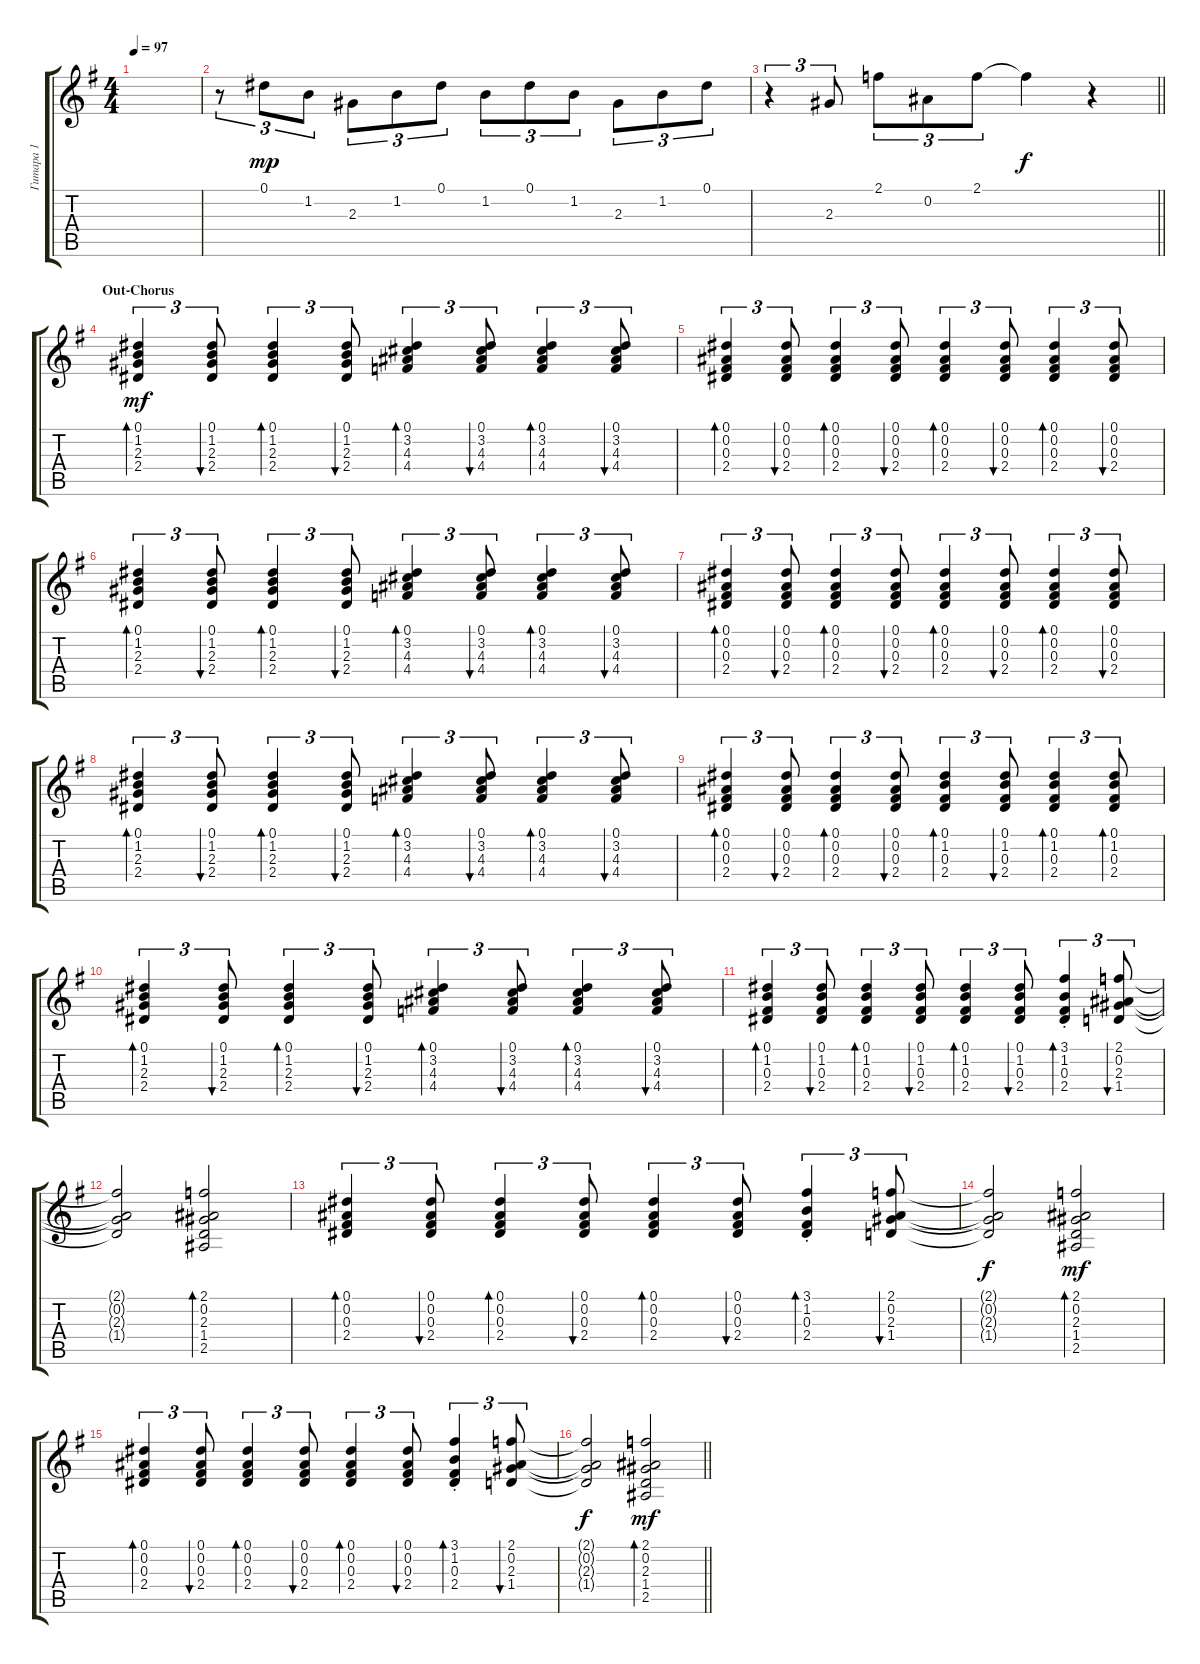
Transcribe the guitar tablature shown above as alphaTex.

\track ("Гитара 1" "Гитара 1") {instrument acousticguitarsteel}
\staff {score tabs}
\tuning (Eb4 Bb3 Gb3 Db3 Ab2 Eb2) {hide}
\ts (4 4)
\tempo 97
\clef g2
\ks eminor
|
r.8{tu (3 2)} 0.1.8{tu (3 2) dy mp} 1.2.8{tu (3 2)} 2.3.8{tu (3 2)} 1.2.8{tu (3 2)} 0.1.8{tu (3 2)} 1.2.8{tu (3 2)} 0.1.8{tu (3 2)} 1.2.8{tu (3 2)} 2.3.8{tu (3 2)} 1.2.8{tu (3 2)} 0.1.8{tu (3 2)} |
\barLineRight lightlight
r.4{tu (3 2)} 2.3.8{tu (3 2)} 2.1.8{tu (3 2)} 0.2.8{tu (3 2)} 2.1.8{tu (3 2)} 2.1{t}.4{dy f} r.4 |
\section ("" "Out-Chorus")
(0.1 1.2 2.3 2.4).4{tu (3 2) bd 60 dy mf} (0.1 1.2 2.3 2.4).8{tu (3 2) bu 60} (0.1 1.2 2.3 2.4).4{tu (3 2) bd 60} (0.1 1.2 2.3 2.4).8{tu (3 2) bu 60} (0.1 3.2 4.3 4.4).4{tu (3 2) bd 60} (0.1 3.2 4.3 4.4).8{tu (3 2) bu 60} (0.1 3.2 4.3 4.4).4{tu (3 2) bd 60} (0.1 3.2 4.3 4.4).8{tu (3 2) bu 60} |
(0.1 0.2 0.3 2.4).4{tu (3 2) bd 120} (0.1 0.2 0.3 2.4).8{tu (3 2) bu 60} (0.1 0.2 0.3 2.4).4{tu (3 2) bd 60} (0.1 0.2 0.3 2.4).8{tu (3 2) bu 60} (0.1 0.2 0.3 2.4).4{tu (3 2) bd 120} (0.1 0.2 0.3 2.4).8{tu (3 2) bu 60} (0.1 0.2 0.3 2.4).4{tu (3 2) bd 60} (0.1 0.2 0.3 2.4).8{tu (3 2) bu 60} |
(0.1 1.2 2.3 2.4).4{tu (3 2) bd 60} (0.1 1.2 2.3 2.4).8{tu (3 2) bu 60} (0.1 1.2 2.3 2.4).4{tu (3 2) bd 60} (0.1 1.2 2.3 2.4).8{tu (3 2) bu 60} (0.1 3.2 4.3 4.4).4{tu (3 2) bd 60} (0.1 3.2 4.3 4.4).8{tu (3 2) bu 60} (0.1 3.2 4.3 4.4).4{tu (3 2) bd 60} (0.1 3.2 4.3 4.4).8{tu (3 2) bu 60} |
(0.1 0.2 0.3 2.4).4{tu (3 2) bd 120} (0.1 0.2 0.3 2.4).8{tu (3 2) bu 60} (0.1 0.2 0.3 2.4).4{tu (3 2) bd 60} (0.1 0.2 0.3 2.4).8{tu (3 2) bu 60} (0.1 0.2 0.3 2.4).4{tu (3 2) bd 120} (0.1 0.2 0.3 2.4).8{tu (3 2) bu 60} (0.1 0.2 0.3 2.4).4{tu (3 2) bd 60} (0.1 0.2 0.3 2.4).8{tu (3 2) bu 60} |
(0.1 1.2 2.3 2.4).4{tu (3 2) bd 60} (0.1 1.2 2.3 2.4).8{tu (3 2) bu 60} (0.1 1.2 2.3 2.4).4{tu (3 2) bd 60} (0.1 1.2 2.3 2.4).8{tu (3 2) bu 60} (0.1 3.2 4.3 4.4).4{tu (3 2) bd 60} (0.1 3.2 4.3 4.4).8{tu (3 2) bu 60} (0.1 3.2 4.3 4.4).4{tu (3 2) bd 60} (0.1 3.2 4.3 4.4).8{tu (3 2) bu 60} |
(0.1 0.2 0.3 2.4).4{tu (3 2) bd 120} (0.1 0.2 0.3 2.4).8{tu (3 2) bu 60} (0.1 0.2 0.3 2.4).4{tu (3 2) bd 60} (0.1 0.2 0.3 2.4).8{tu (3 2) bu 60} (0.1 1.2 0.3 2.4).4{tu (3 2) bd 60} (0.1 1.2 0.3 2.4).8{tu (3 2) bu 60} (0.1 1.2 0.3 2.4).4{tu (3 2) bd 60} (0.1 1.2 0.3 2.4).8{tu (3 2) bd 60} |
(0.1 1.2 2.3 2.4).4{tu (3 2) bd 60} (0.1 1.2 2.3 2.4).8{tu (3 2) bu 60} (0.1 1.2 2.3 2.4).4{tu (3 2) bd 60} (0.1 1.2 2.3 2.4).8{tu (3 2) bu 60} (0.1 3.2 4.3 4.4).4{tu (3 2) bd 60} (0.1 3.2 4.3 4.4).8{tu (3 2) bu 60} (0.1 3.2 4.3 4.4).4{tu (3 2) bd 60} (0.1 3.2 4.3 4.4).8{tu (3 2) bu 60} |
(0.1 1.2 0.3 2.4).4{tu (3 2) bd 120} (0.1 1.2 0.3 2.4).8{tu (3 2) bu 60} (0.1 1.2 0.3 2.4).4{tu (3 2) bd 60} (0.1 1.2 0.3 2.4).8{tu (3 2) bu 60} (0.1 1.2 0.3 2.4).4{tu (3 2) bd 60} (0.1 1.2 0.3 2.4).8{tu (3 2) bu 60} (3.1{st} 1.2{st} 0.3{st} 2.4{st}).4{tu (3 2) bd 60} (2.1 0.2 2.3 1.4).8{tu (3 2) bu 60} |
(2.1{t} 0.2{t} 2.3{t} 1.4{t}).2 (2.1 0.2 2.3 1.4 2.5).2{bd 120} |
(0.1 0.2 0.3 2.4).4{tu (3 2) bd 120} (0.1 0.2 0.3 2.4).8{tu (3 2) bu 60} (0.1 0.2 0.3 2.4).4{tu (3 2) bd 60} (0.1 0.2 0.3 2.4).8{tu (3 2) bu 60} (0.1 0.2 0.3 2.4).4{tu (3 2) bd 120} (0.1 0.2 0.3 2.4).8{tu (3 2) bu 60} (3.1{st} 1.2{st} 0.3{st} 2.4{st}).4{tu (3 2) bd 60} (2.1 0.2 2.3 1.4).8{tu (3 2) bu 60} |
(2.1{t} 0.2{t} 2.3{t} 1.4{t}).2{dy f} (2.1 0.2 2.3 1.4 2.5).2{bd 120 dy mf} |
(0.1 0.2 0.3 2.4).4{tu (3 2) bd 120} (0.1 0.2 0.3 2.4).8{tu (3 2) bu 60} (0.1 0.2 0.3 2.4).4{tu (3 2) bd 60} (0.1 0.2 0.3 2.4).8{tu (3 2) bu 60} (0.1 0.2 0.3 2.4).4{tu (3 2) bd 120} (0.1 0.2 0.3 2.4).8{tu (3 2) bu 60} (3.1{st} 1.2{st} 0.3{st} 2.4{st}).4{tu (3 2) bd 60} (2.1 0.2 2.3 1.4).8{tu (3 2) bu 60} |
\barLineRight lightlight
(2.1{t} 0.2{t} 2.3{t} 1.4{t}).2{dy f} (2.1 0.2 2.3 1.4 2.5).2{bd 120 dy mf}
